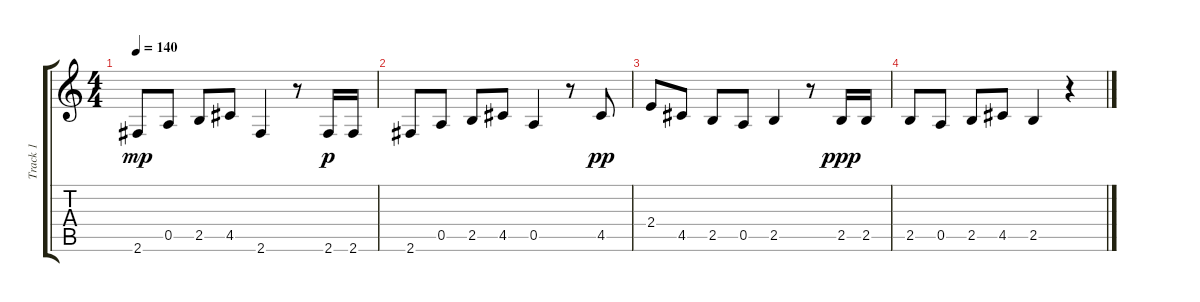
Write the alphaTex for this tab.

\track ("Track 1" "Track 1") {instrument electricguitarmuted}
\staff {score tabs}
\tuning (E4 B3 G3 D3 A2 E2) {hide}
\ts (4 4)
\tempo 140
\clef g2
\ks c
2.6.8{dy mp} 0.5.8 2.5.8 4.5.8 2.6.4 r.8 2.6.16{dy p} 2.6.16 |
2.6.8 0.5.8 2.5.8 4.5.8 0.5.4 r.8 4.5.8{dy pp} |
2.4.8 4.5.8 2.5.8 0.5.8 2.5.4 r.8 2.5.16{dy ppp} 2.5.16 |
2.5.8 0.5.8 2.5.8 4.5.8 2.5.4 r.4
